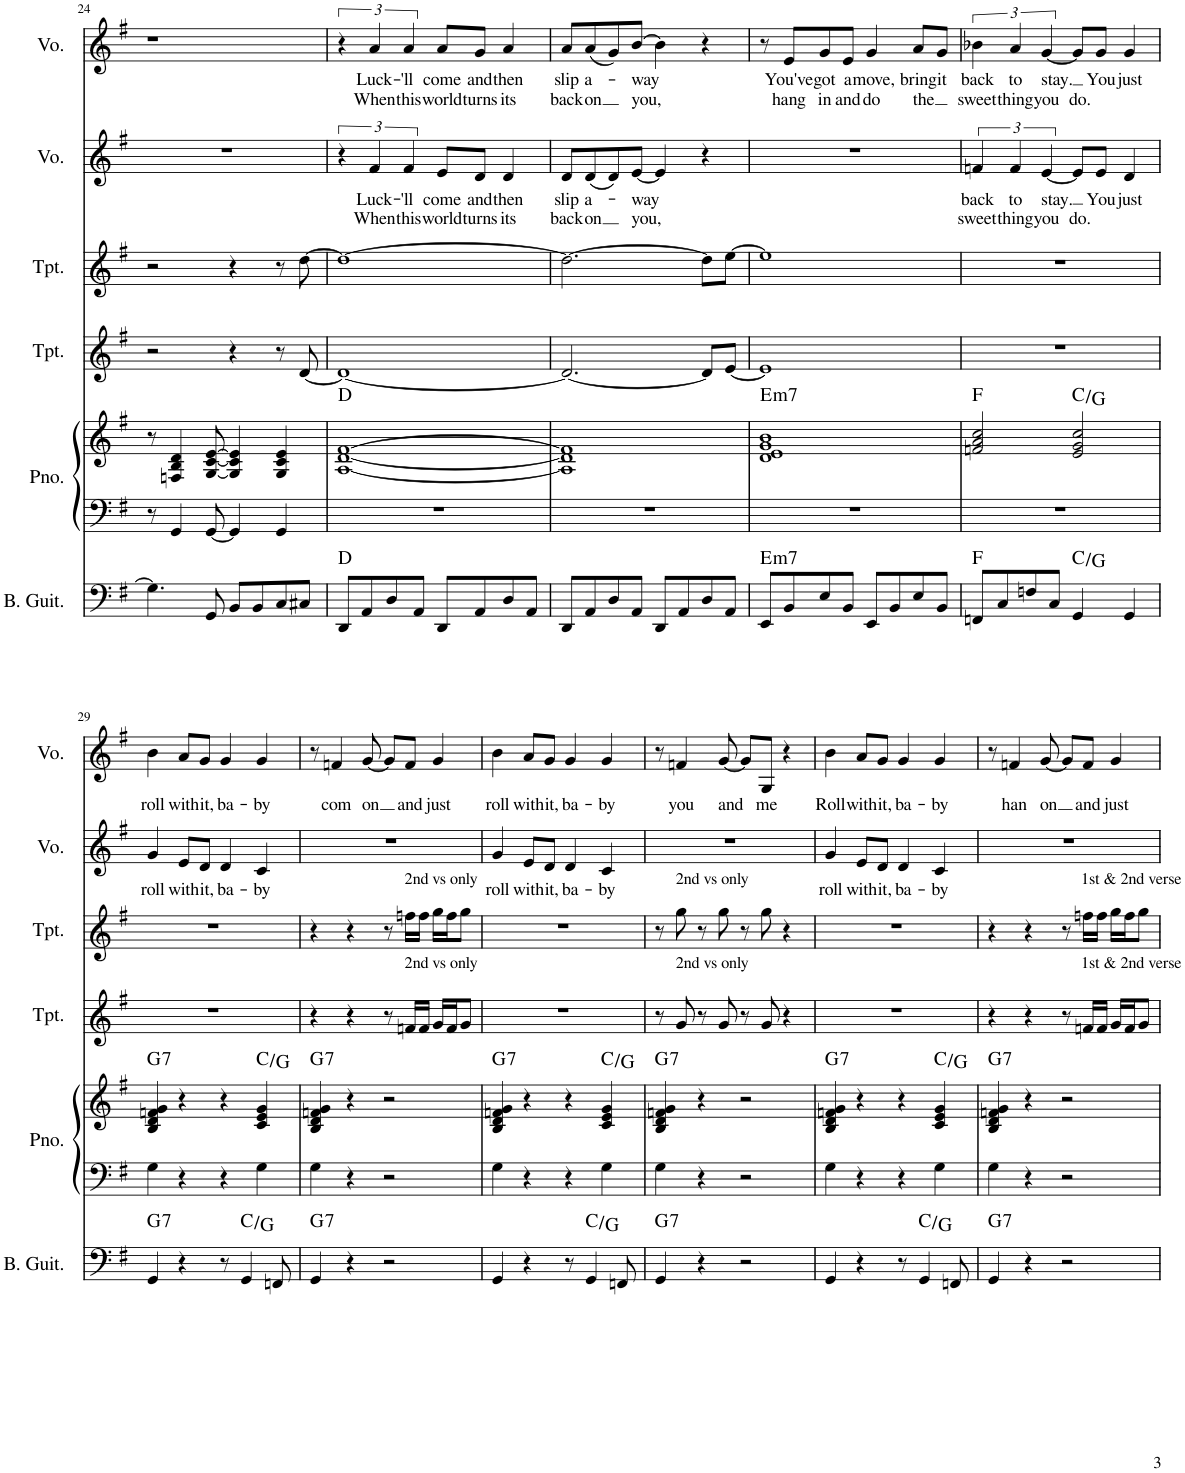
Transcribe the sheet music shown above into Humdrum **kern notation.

**kern	**harte	**kern	**kern	**harte	**kern	**kern	**kern	**text	**text	**kern	**text	**text
*part6	*part6	*part5	*part5	*part5	*part4	*part3	*part2	*part2	*part2	*part1	*part1	*part1
*staff7	*	*staff6	*staff5	*	*staff4	*staff3	*staff2	*staff2	*staff2	*staff1	*staff1	*staff1
*I"Bass Guitar	*	*I"Piano	*	*	*I"Trumpet	*I"Trumpet	*I"Voice	*	*	*I"Voice	*	*
*I'B. Guit.	*	*I'Pno.	*	*	*I'Tpt.	*I'Tpt.	*I'Vo.	*	*	*I'Vo.	*	*
!!LO:PB:g=z
*clefF4	*	*clefF4	*clefG2	*	*clefG2	*clefG2	*clefG2	*	*	*clefG2	*	*
*Trd7c12	*	*	*	*	*Trd1c2	*Trd1c2	*	*	*	*	*	*
*k[f#]	*	*k[f#]	*k[f#]	*	*k[f#]	*k[f#]	*k[f#]	*	*	*k[f#]	*	*
*M4/4	*	*M4/4	*M4/4	*	*M4/4	*M4/4	*M4/4	*	*	*M4/4	*	*
=24	=24	=24	=24	=24	=24	=24	=24	=24	=24	=24	=24	=24
4.G\]	.	8r	8r	.	2r	2r	1r	.	.	1r	.	.
.	.	4GG/	4Fn/ 4B/ 4d/	.	.	.	.	.	.	.	.	.
8GG/	.	[8GG/	[8G/ [8c/ [8e/	.	.	.	.	.	.	.	.	.
8BB/L	.	4GG/]	4G/] 4c/] 4e/]	.	4r	4r	.	.	.	.	.	.
8BB/	.	.	.	.	.	.	.	.	.	.	.	.
8C/	.	4GG/	4G/ 4c/ 4e/	.	8r	8r	.	.	.	.	.	.
8C#X/J	.	.	.	.	[8d/	[8dd\	.	.	.	.	.	.
=25	=25	=25	=25	=25	=25	=25	=25	=25	=25	=25	=25	=25
8DD/L	D:maj	1r	[1A [1d [1f#	D:maj	1d_	1dd_	6r	.	.	6r	.	.
8AA/	.	.	.	.	.	.	.	.	.	.	.	.
!	!	!	!	!	!	!	!	!LO:LY:b	!LO:LY:b	!	!LO:LY:b	!LO:LY:b
.	.	.	.	.	.	.	6f#/	Luck-	When	6a/	Luck-	When
8D/	.	.	.	.	.	.	.	.	.	.	.	.
!	!	!	!	!	!	!	!	!LO:LY:b	!LO:LY:b	!	!LO:LY:b	!LO:LY:b
.	.	.	.	.	.	.	6f#/	-'ll	this	6a/	-'ll	this
8AA/J	.	.	.	.	.	.	.	.	.	.	.	.
!	!	!	!	!	!	!	!	!LO:LY:b	!LO:LY:b	!	!LO:LY:b	!LO:LY:b
8DD/L	.	.	.	.	.	.	8e/L	come	world	8a/L	come	world
!	!	!	!	!	!	!	!	!LO:LY:b	!LO:LY:b	!	!LO:LY:b	!LO:LY:b
8AA/	.	.	.	.	.	.	8d/J	and	turns	8g/J	and	turns
!	!	!	!	!	!	!	!	!LO:LY:b	!LO:LY:b	!	!LO:LY:b	!LO:LY:b
8D/	.	.	.	.	.	.	4d/	then	its	4a/	then	its
8AA/J	.	.	.	.	.	.	.	.	.	.	.	.
=26	=26	=26	=26	=26	=26	=26	=26	=26	=26	=26	=26	=26
!	!	!	!	!	!	!	!	!LO:LY:b	!LO:LY:b	!	!LO:LY:b	!LO:LY:b
8DD/L	.	1r	1A] 1d] 1f#]	.	2.d/_	2.dd\_	8d/L	slip	back	8a/L	slip	back
!	!	!	!	!	!	!	!	!LO:LY:b	!LO:LY:b	!	!LO:LY:b	!LO:LY:b
8AA/	.	.	.	.	.	.	(8d/	a-	on	(8a/	a-	on
8D/	.	.	.	.	.	.	8d/)	.	.	8g/)	.	.
!	!	!	!	!	!	!	!	!LO:LY:b	!LO:LY:b	!	!LO:LY:b	!LO:LY:b
8AA/J	.	.	.	.	.	.	[8e/J	-way	you,	[8b/J	-way	you,
8DD/L	.	.	.	.	.	.	4e/]	.	.	4b\]	.	.
8AA/	.	.	.	.	.	.	.	.	.	.	.	.
8D/	.	.	.	.	8d/L]	8dd\L]	4r	.	.	4r	.	.
8AA/J	.	.	.	.	[8e/J	[8ee\J	.	.	.	.	.	.
=27	=27	=27	=27	=27	=27	=27	=27	=27	=27	=27	=27	=27
!	!LO:H:kt=m7	!	!	!LO:H:kt=m7	!	!	!	!	!	!	!	!
8EE/L	E:min7	1r	1d 1e 1g 1b	E:min7	1e]	1ee]	1r	.	.	8r	.	.
!	!	!	!	!	!	!	!	!	!	!	!LO:LY:b	!LO:LY:b
8BB/	.	.	.	.	.	.	.	.	.	8e/L	You've	hang
!	!	!	!	!	!	!	!	!	!	!	!LO:LY:b	!LO:LY:b
8E/	.	.	.	.	.	.	.	.	.	8g/	got	in
!	!	!	!	!	!	!	!	!	!	!	!LO:LY:b	!LO:LY:b
8BB/J	.	.	.	.	.	.	.	.	.	8e/J	a	and
!	!	!	!	!	!	!	!	!	!	!	!LO:LY:b	!LO:LY:b
8EE/L	.	.	.	.	.	.	.	.	.	4g/	move,	do
8BB/	.	.	.	.	.	.	.	.	.	.	.	.
!	!	!	!	!	!	!	!	!	!	!	!LO:LY:b	!LO:LY:b
8E/	.	.	.	.	.	.	.	.	.	8a/L	bring	the
!	!	!	!	!	!	!	!	!	!	!	!LO:LY:b	!
8BB/J	.	.	.	.	.	.	.	.	.	8g/J	it	.
=28	=28	=28	=28	=28	=28	=28	=28	=28	=28	=28	=28	=28
!	!	!	!	!	!	!	!	!LO:LY:b	!LO:LY:b	!	!LO:LY:b	!LO:LY:b
8FFn/L	F:maj	1r	2fn/ 2a/ 2cc/	F:maj	1r	1r	6fn/	back	sweet	6b-X\	back	sweet
8C/	.	.	.	.	.	.	.	.	.	.	.	.
!	!	!	!	!	!	!	!	!LO:LY:b	!LO:LY:b	!	!LO:LY:b	!LO:LY:b
.	.	.	.	.	.	.	6f/	to	thing	6a/	to	thing
8Fn/	.	.	.	.	.	.	.	.	.	.	.	.
!	!	!	!	!	!	!	!	!LO:LY:b	!LO:LY:b	!	!LO:LY:b	!LO:LY:b
.	.	.	.	.	.	.	[6e/	stay.	you	[6g/	stay.	you
8C/J	.	.	.	.	.	.	.	.	.	.	.	.
!	!	!	!	!	!	!	!	!	!LO:LY:b	!	!	!LO:LY:b
4GG/	C:maj/5	.	2e/ 2g/ 2cc/	C:maj/5	.	.	8e/L]	.	do.	8g/L]	.	do.
!	!	!	!	!	!	!	!	!LO:LY:b	!	!	!LO:LY:b	!
.	.	.	.	.	.	.	8e/J	You	.	8g/J	You	.
!	!	!	!	!	!	!	!	!LO:LY:b	!	!	!LO:LY:b	!
4GG/	.	.	.	.	.	.	4d/	just	.	4g/	just	.
!!LO:LB:g=z
=29	=29	=29	=29	=29	=29	=29	=29	=29	=29	=29	=29	=29
!	!LO:H:kt=7	!	!	!LO:H:kt=7	!	!	!	!LO:LY:b	!	!	!LO:LY:b	!
4GG/	G:7	4G\	4B/ 4d/ 4fn/ 4g/	G:7	1r	1r	4g/	roll	.	4b\	roll	.
!	!	!	!	!	!	!	!	!LO:LY:b	!	!	!LO:LY:b	!
4r	.	4r	4r	.	.	.	8e/L	with	.	8a/L	with	.
!	!	!	!	!	!	!	!	!LO:LY:b	!	!	!LO:LY:b	!
.	.	.	.	.	.	.	8d/J	it,	.	8g/J	it,	.
!	!	!	!	!	!	!	!	!LO:LY:b	!	!	!LO:LY:b	!
8r	.	4r	4r	.	.	.	4d/	ba-	.	4g/	ba-	.
4GG/	C:maj/5	.	.	.	.	.	.	.	.	.	.	.
!	!	!	!	!	!	!	!	!LO:LY:b	!	!	!LO:LY:b	!
.	.	4G\	4c/ 4e/ 4g/	C:maj/5	.	.	4c/	-by	.	4g/	-by	.
8FFn/	.	.	.	.	.	.	.	.	.	.	.	.
=30	=30	=30	=30	=30	=30	=30	=30	=30	=30	=30	=30	=30
!	!LO:H:kt=7	!	!	!LO:H:kt=7	!	!	!	!	!	!	!	!
4GG/	G:7	4G\	4B/ 4d/ 4fn/ 4g/	G:7	4r	4r	1r	.	.	8r	.	.
!	!	!	!	!	!	!	!	!	!	!	!LO:LY:b	!
.	.	.	.	.	.	.	.	.	.	4fn/	com	.
4r	.	4r	4r	.	4r	4r	.	.	.	.	.	.
!	!	!	!	!	!	!	!	!	!	!	!LO:LY:b	!
.	.	.	.	.	.	.	.	.	.	[8g/	on	.
2r	.	2r	2r	.	8r	8r	.	.	.	8g/L]	.	.
!	!	!	!	!	!	!LO:TX:a:t=2nd vs only	!	!	!	!	!	!
!	!	!	!	!	!LO:TX:a:t=2nd vs only	!	!	!	!	!	!	!
!	!	!	!	!	!	!	!	!	!	!	!LO:LY:b	!
.	.	.	.	.	16fn/LL	16ffn\LL	.	.	.	8f/J	and	.
.	.	.	.	.	16f/JJ	16ff\JJ	.	.	.	.	.	.
!	!	!	!	!	!	!	!	!	!	!	!LO:LY:b	!
.	.	.	.	.	16g/LL	16gg\LL	.	.	.	4g/	just	.
.	.	.	.	.	16f/J	16ff\J	.	.	.	.	.	.
.	.	.	.	.	8g/J	8gg\J	.	.	.	.	.	.
=31	=31	=31	=31	=31	=31	=31	=31	=31	=31	=31	=31	=31
!	!	!	!	!LO:H:kt=7	!	!	!	!LO:LY:b	!	!	!LO:LY:b	!
4GG/	.	4G\	4B/ 4d/ 4fn/ 4g/	G:7	1r	1r	4g/	roll	.	4b\	roll	.
!	!	!	!	!	!	!	!	!LO:LY:b	!	!	!LO:LY:b	!
4r	.	4r	4r	.	.	.	8e/L	with	.	8a/L	with	.
!	!	!	!	!	!	!	!	!LO:LY:b	!	!	!LO:LY:b	!
.	.	.	.	.	.	.	8d/J	it,	.	8g/J	it,	.
!	!	!	!	!	!	!	!	!LO:LY:b	!	!	!LO:LY:b	!
8r	.	4r	4r	.	.	.	4d/	ba-	.	4g/	ba-	.
4GG/	C:maj/5	.	.	.	.	.	.	.	.	.	.	.
!	!	!	!	!	!	!	!	!LO:LY:b	!	!	!LO:LY:b	!
.	.	4G\	4c/ 4e/ 4g/	C:maj/5	.	.	4c/	-by	.	4g/	-by	.
8FFn/	.	.	.	.	.	.	.	.	.	.	.	.
=32	=32	=32	=32	=32	=32	=32	=32	=32	=32	=32	=32	=32
!	!LO:H:kt=7	!	!	!LO:H:kt=7	!	!	!	!	!	!	!	!
4GG/	G:7	4G\	4B/ 4d/ 4fn/ 4g/	G:7	8r	8r	1r	.	.	8r	.	.
!	!	!	!	!	!	!LO:TX:a:t=2nd vs only	!	!	!	!	!	!
!	!	!	!	!	!LO:TX:a:t=2nd vs only	!	!	!	!	!	!	!
!	!	!	!	!	!	!	!	!	!	!	!LO:LY:b	!
.	.	.	.	.	8g/	8gg\	.	.	.	4fn/	you	.
4r	.	4r	4r	.	8r	8r	.	.	.	.	.	.
!	!	!	!	!	!	!	!	!	!	!	!LO:LY:b	!
.	.	.	.	.	8g/	8gg\	.	.	.	[8g/	and	.
2r	.	2r	2r	.	8r	8r	.	.	.	8g/L]	.	.
!	!	!	!	!	!	!	!	!	!	!	!LO:LY:b	!
.	.	.	.	.	8g/	8gg\	.	.	.	8G/J	me	.
.	.	.	.	.	4r	4r	.	.	.	4r	.	.
=33	=33	=33	=33	=33	=33	=33	=33	=33	=33	=33	=33	=33
!	!	!	!	!LO:H:kt=7	!	!	!	!LO:LY:b	!	!	!LO:LY:b	!
4GG/	.	4G\	4B/ 4d/ 4fn/ 4g/	G:7	1r	1r	4g/	roll	.	4b\	Roll	.
!	!	!	!	!	!	!	!	!LO:LY:b	!	!	!LO:LY:b	!
4r	.	4r	4r	.	.	.	8e/L	with	.	8a/L	with	.
!	!	!	!	!	!	!	!	!LO:LY:b	!	!	!LO:LY:b	!
.	.	.	.	.	.	.	8d/J	it,	.	8g/J	it,	.
!	!	!	!	!	!	!	!	!LO:LY:b	!	!	!LO:LY:b	!
8r	.	4r	4r	.	.	.	4d/	ba-	.	4g/	ba-	.
4GG/	C:maj/5	.	.	.	.	.	.	.	.	.	.	.
!	!	!	!	!	!	!	!	!LO:LY:b	!	!	!LO:LY:b	!
.	.	4G\	4c/ 4e/ 4g/	C:maj/5	.	.	4c/	-by	.	4g/	-by	.
8FFn/	.	.	.	.	.	.	.	.	.	.	.	.
=34	=34	=34	=34	=34	=34	=34	=34	=34	=34	=34	=34	=34
!	!LO:H:kt=7	!	!	!LO:H:kt=7	!	!	!	!	!	!	!	!
4GG/	G:7	4G\	4B/ 4d/ 4fn/ 4g/	G:7	4r	4r	1r	.	.	8r	.	.
!	!	!	!	!	!	!	!	!	!	!	!LO:LY:b	!
.	.	.	.	.	.	.	.	.	.	4fn/	han	.
4r	.	4r	4r	.	4r	4r	.	.	.	.	.	.
!	!	!	!	!	!	!	!	!	!	!	!LO:LY:b	!
.	.	.	.	.	.	.	.	.	.	[8g/	on	.
2r	.	2r	2r	.	8r	8r	.	.	.	8g/L]	.	.
!	!	!	!	!	!	!LO:TX:a:t=1st & 2nd verse	!	!	!	!	!	!
!	!	!	!	!	!LO:TX:a:t=1st & 2nd verse	!	!	!	!	!	!	!
!	!	!	!	!	!	!	!	!	!	!	!LO:LY:b	!
.	.	.	.	.	16fn/LL	16ffn\LL	.	.	.	8f/J	and	.
.	.	.	.	.	16f/JJ	16ff\JJ	.	.	.	.	.	.
!	!	!	!	!	!	!	!	!	!	!	!LO:LY:b	!
.	.	.	.	.	16g/LL	16gg\LL	.	.	.	4g/	just	.
.	.	.	.	.	16f/J	16ff\J	.	.	.	.	.	.
.	.	.	.	.	8g/J	8gg\J	.	.	.	.	.	.
=	=	=	=	=	=	=	=	=	=	=	=	=
*-	*-	*-	*-	*-	*-	*-	*-	*-	*-	*-	*-	*-
